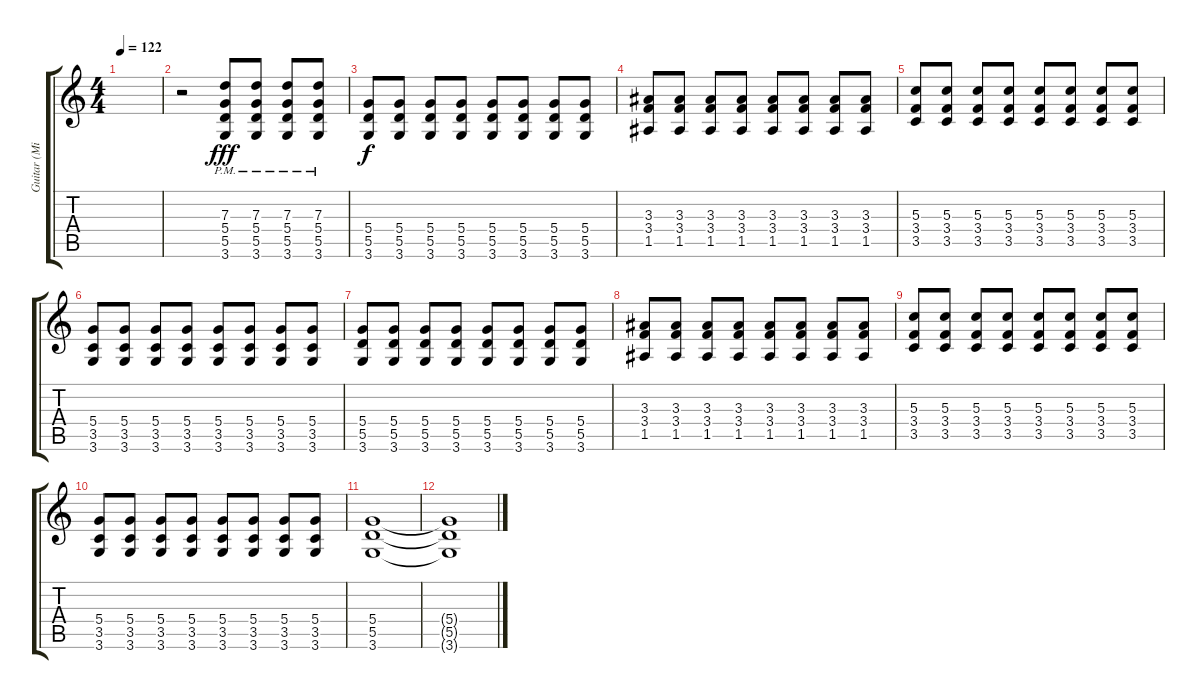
\track ("Guitar (Mike Shinoda)" "Guitar (Mi") {instrument overdrivenguitar}
\staff {score tabs}
\tuning (E4 B3 G3 D3 A2 E2) {hide}
\ts (4 4)
\tempo 122
\clef g2
\ks c
|
r.2 (7.3{pm} 5.4{pm} 5.5{pm} 3.6{pm}).8{dy fff} (7.3{pm} 5.4{pm} 5.5{pm} 3.6{pm}).8 (7.3{pm} 5.4{pm} 5.5{pm} 3.6{pm}).8 (7.3{pm} 5.4{pm} 5.5{pm} 3.6{pm}).8 |
(5.4 5.5 3.6).8{dy f} (5.4 5.5 3.6).8 (5.4 5.5 3.6).8 (5.4 5.5 3.6).8 (5.4 5.5 3.6).8 (5.4 5.5 3.6).8 (5.4 5.5 3.6).8 (5.4 5.5 3.6).8 |
(3.3 3.4 1.5).8 (3.3 3.4 1.5).8 (3.3 3.4 1.5).8 (3.3 3.4 1.5).8 (3.3 3.4 1.5).8 (3.3 3.4 1.5).8 (3.3 3.4 1.5).8 (3.3 3.4 1.5).8 |
(5.3 3.4 3.5).8 (5.3 3.4 3.5).8 (5.3 3.4 3.5).8 (5.3 3.4 3.5).8 (5.3 3.4 3.5).8 (5.3 3.4 3.5).8 (5.3 3.4 3.5).8 (5.3 3.4 3.5).8 |
(5.4 3.5 3.6).8 (5.4 3.5 3.6).8 (5.4 3.5 3.6).8 (5.4 3.5 3.6).8 (5.4 3.5 3.6).8 (5.4 3.5 3.6).8 (5.4 3.5 3.6).8 (5.4 3.5 3.6).8 |
(5.4 5.5 3.6).8 (5.4 5.5 3.6).8 (5.4 5.5 3.6).8 (5.4 5.5 3.6).8 (5.4 5.5 3.6).8 (5.4 5.5 3.6).8 (5.4 5.5 3.6).8 (5.4 5.5 3.6).8 |
(3.3 3.4 1.5).8 (3.3 3.4 1.5).8 (3.3 3.4 1.5).8 (3.3 3.4 1.5).8 (3.3 3.4 1.5).8 (3.3 3.4 1.5).8 (3.3 3.4 1.5).8 (3.3 3.4 1.5).8 |
(5.3 3.4 3.5).8 (5.3 3.4 3.5).8 (5.3 3.4 3.5).8 (5.3 3.4 3.5).8 (5.3 3.4 3.5).8 (5.3 3.4 3.5).8 (5.3 3.4 3.5).8 (5.3 3.4 3.5).8 |
(5.4 3.5 3.6).8 (5.4 3.5 3.6).8 (5.4 3.5 3.6).8 (5.4 3.5 3.6).8 (5.4 3.5 3.6).8 (5.4 3.5 3.6).8 (5.4 3.5 3.6).8 (5.4 3.5 3.6).8 |
(5.4 5.5 3.6).1 |
(5.4{t} 5.5{t} 3.6{t}).1
